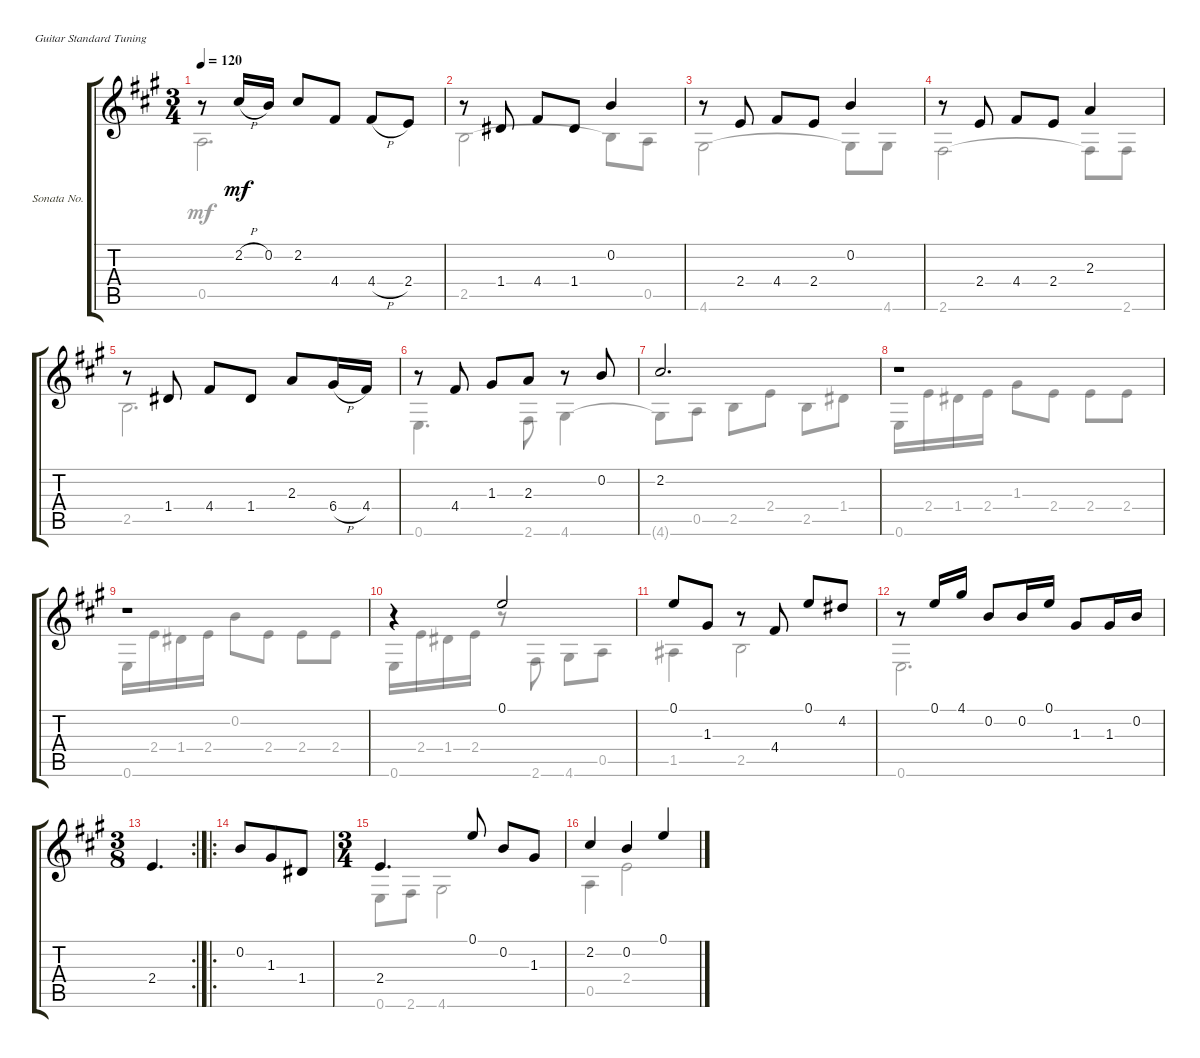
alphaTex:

\bracketExtendMode groupsimilarinstruments
\firstSystemTrackNameOrientation horizontal
\otherSystemsTrackNameOrientation horizontal
\track ("Sonata No. 21 in A (D21) - 3. Courante" "Sonata No.") {instrument acousticguitarnylon}
\staff {score tabs}
\tuning (E4 B3 G3 D3 A2 E2)
\voice
\ts (3 4)
\tempo 120
\clef g2
\ks a
r.8{dy mf} 2.2{h}.16 0.2.16 2.2.8 4.4.8 4.4{h}.8 2.4.8 |
r.8 1.4.8 4.4.8 1.4.8 0.2.4 |
r.8 2.4.8 4.4.8 2.4.8 0.2.4 |
r.8 2.4.8 4.4.8 2.4.8 2.3.4 |
r.8 1.4.8 4.4.8 1.4.8 2.3.8 6.4{h}.16 4.4.16 |
r.8 4.4.8 1.3.8 2.3.8 r.8 0.2.8 |
2.2.2{d} |
r.1 |
r.1 |
r.4 0.1.2 |
0.1.8 1.3.8 r.8 4.4.8 0.1.8 4.2.8 |
r.8 0.1.16 4.1.16 0.2.8 0.2.16 0.1.16 1.3.8 1.3.16 0.2.16 |
\rc 2
\ts (3 8)
2.4.4{d} |
\ro
0.2.8 1.3.8 1.4.8 |
\ts (3 4)
2.4.4{d} 0.1.8 0.2.8 1.3.8 |
2.2.4 0.2.4 0.1.4
\voice
\clef g2
\ottava regular
\simile none
\ks a
0.5.2{d dy mf} |
2.5.2 2.5{t}.8 0.5.8 |
4.6.2 4.6{t}.8 4.6.8 |
2.6.2 2.6{t}.8 2.6.8 |
2.5.2{d} |
0.6.4{d} 2.6.8 4.6.4 |
4.6{t}.8 0.5.8 2.5.8 2.4.8 2.5.8 1.4.8 |
0.6.16 2.4.16 1.4.16 2.4.16 1.3.8 2.4.8 2.4.8 2.4.8 |
0.6.16 2.4.16 1.4.16 2.4.16 0.2.8 2.4.8 2.4.8 2.4.8 |
0.6.16 2.4.16 1.4.16 2.4.16 r.8 2.6.8 4.6.8 0.5.8 |
1.5.4 2.5.2 |
0.6.2{d} |
|
|
0.6.8 2.6.8 4.6.2 |
0.5.4 2.4.2
